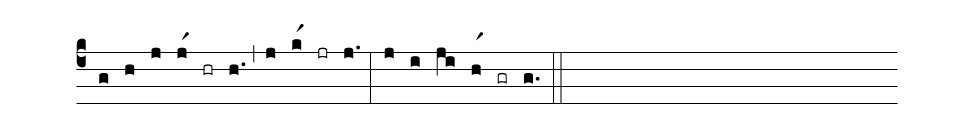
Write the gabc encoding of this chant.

%%
(c4)
(g) (h)
(j) (jr1) (hr) (h.)  (,)
(j) (kr1) (jr) (j.) (:)
(j) (i) (ji) (hr1) (gr) (g.) (::)
